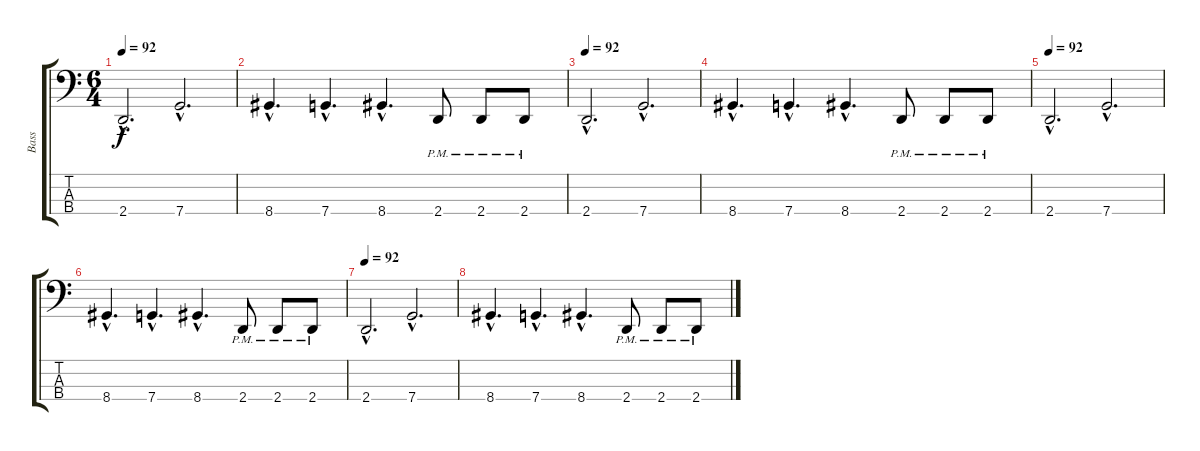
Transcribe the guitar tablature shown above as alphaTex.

\track ("Bass" "Bass") {instrument electricbassfinger}
\staff {score tabs}
\tuning (Eb2 Bb1 F1 C1) {hide}
\ts (6 4)
\tempo 92
\clef f4
\ks c
2.4{hac}.2{d dy f} 7.4{hac}.2{d} |
8.4{hac}.4{d} 7.4{hac}.4{d} 8.4{hac}.4{d} 2.4{pm}.8 2.4{pm}.8 2.4{pm}.8 |
\tempo 92
2.4{hac}.2{d} 7.4{hac}.2{d} |
8.4{hac}.4{d} 7.4{hac}.4{d} 8.4{hac}.4{d} 2.4{pm}.8 2.4{pm}.8 2.4{pm}.8 |
\tempo 92
2.4{hac}.2{d} 7.4{hac}.2{d} |
8.4{hac}.4{d} 7.4{hac}.4{d} 8.4{hac}.4{d} 2.4{pm}.8 2.4{pm}.8 2.4{pm}.8 |
\tempo 92
2.4{hac}.2{d} 7.4{hac}.2{d} |
8.4{hac}.4{d} 7.4{hac}.4{d} 8.4{hac}.4{d} 2.4{pm}.8 2.4{pm}.8 2.4{pm}.8
